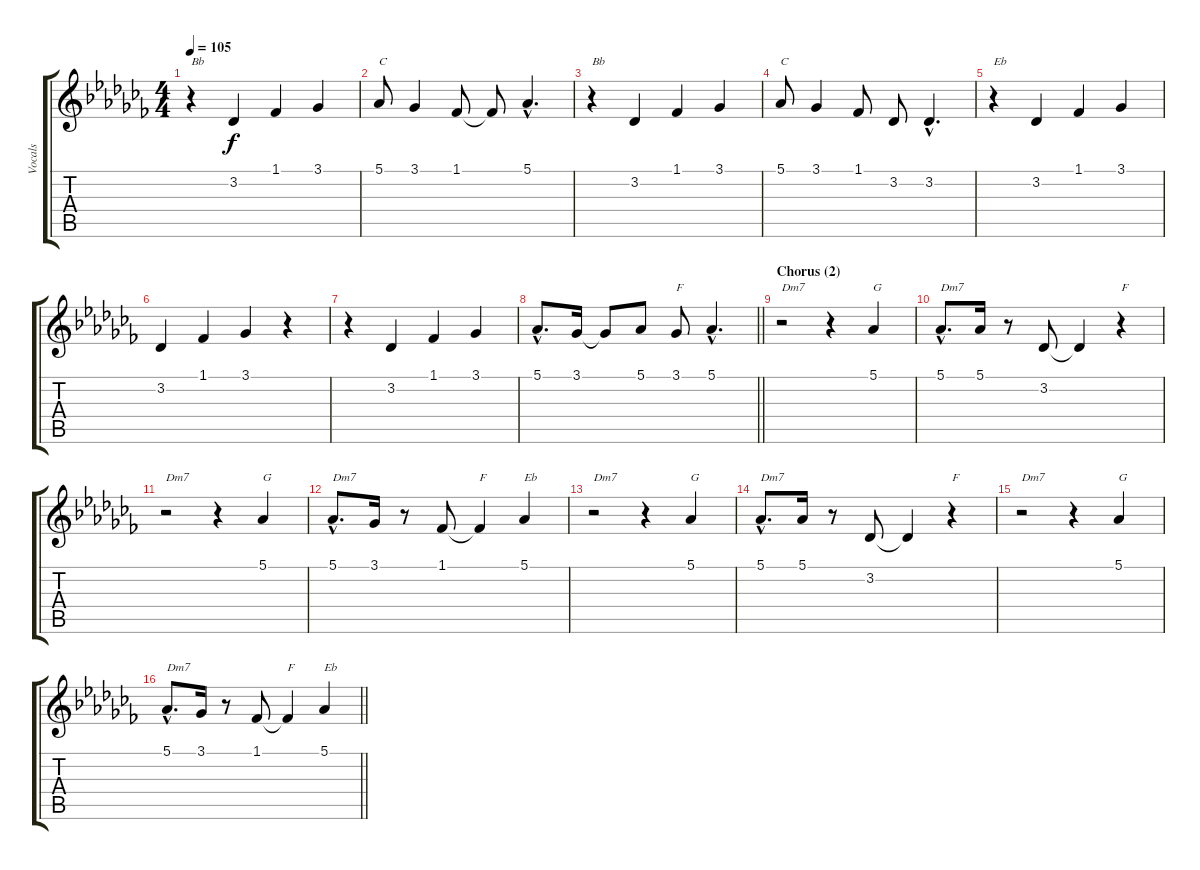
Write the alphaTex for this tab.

\track ("Vocals" "Vocals") {instrument sopranosax}
\staff {score tabs}
\tuning (Eb4 Bb3 Gb3 Db3 Ab2 Eb2) {hide}
\ts (4 4)
\tempo 105
\clef g2
\ks abminor
r.4{txt "Bb" dy f} 3.2.4 1.1.4 3.1.4 |
5.1.8{txt "C"} 3.1.4 1.1.8 1.1{t}.8 5.1{hac}.4{d} |
r.4{txt "Bb"} 3.2.4 1.1.4 3.1.4 |
5.1.8{txt "C"} 3.1.4 1.1.8 3.2.8 3.2{hac}.4{d} |
r.4{txt "Eb"} 3.2.4 1.1.4 3.1.4 |
3.2.4 1.1.4 3.1.4 r.4 |
r.4 3.2.4 1.1.4 3.1.4 |
\barLineRight lightlight
5.1{hac}.8{d} 3.1.16 3.1{t}.8 5.1.8 3.1.8{txt "F"} 5.1{hac}.4{d} |
\section ("" "Chorus (2)")
r.2{txt "Dm7"} r.4 5.1.4{txt "G"} |
5.1{hac}.8{d txt "Dm7"} 5.1.16 r.8 3.2.8 3.2{t}.4 r.4{txt "F"} |
r.2{txt "Dm7"} r.4 5.1.4{txt "G"} |
5.1{hac}.8{d txt "Dm7"} 3.1.16 r.8 1.1.8 1.1{t}.4{txt "F"} 5.1.4{txt "Eb"} |
r.2{txt "Dm7"} r.4 5.1.4{txt "G"} |
5.1{hac}.8{d txt "Dm7"} 5.1.16 r.8 3.2.8 3.2{t}.4 r.4{txt "F"} |
r.2{txt "Dm7"} r.4 5.1.4{txt "G"} |
\barLineRight lightlight
5.1{hac}.8{d txt "Dm7"} 3.1.16 r.8 1.1.8 1.1{t}.4{txt "F"} 5.1.4{txt "Eb"}
